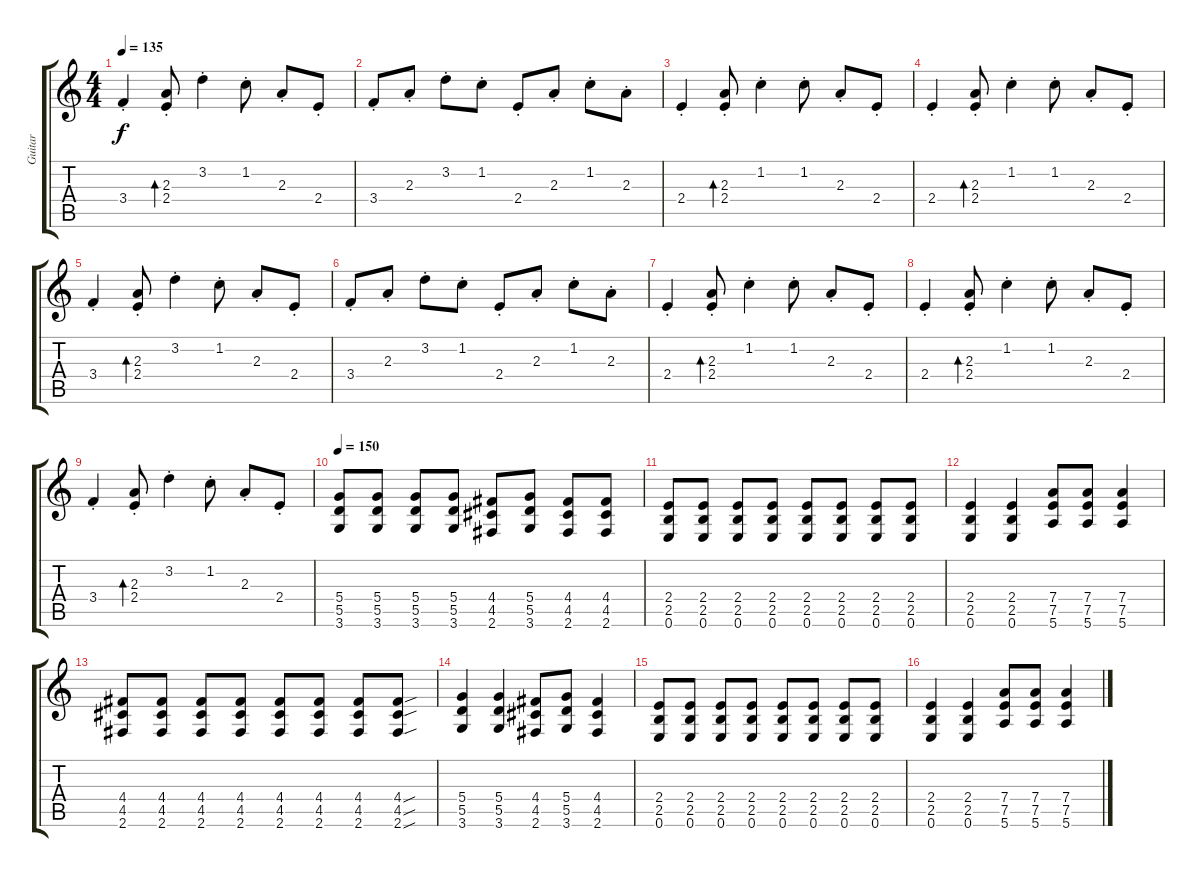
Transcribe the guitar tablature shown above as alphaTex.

\track ("Guitar" "Guitar") {instrument distortionguitar}
\staff {score tabs}
\tuning (E4 B3 G3 D3 A2 E2) {hide}
\ts (4 4)
\tempo 135
\clef g2
\ks c
3.4{st}.4{dy f} (2.3{st} 2.4{st}).8{bd 480} 3.2{st}.4 1.2{st}.8 2.3{st}.8 2.4{st}.8 |
3.4{st}.8 2.3{st}.8 3.2{st}.8 1.2{st}.8 2.4{st}.8 2.3{st}.8 1.2{st}.8 2.3{st}.8 |
2.4{st}.4 (2.3{st} 2.4{st}).8{bd 480} 1.2{st}.4 1.2{st}.8 2.3{st}.8 2.4{st}.8 |
2.4{st}.4 (2.3{st} 2.4{st}).8{bd 480} 1.2{st}.4 1.2{st}.8 2.3{st}.8 2.4{st}.8 |
3.4{st}.4 (2.3{st} 2.4{st}).8{bd 480} 3.2{st}.4 1.2{st}.8 2.3{st}.8 2.4{st}.8 |
3.4{st}.8 2.3{st}.8 3.2{st}.8 1.2{st}.8 2.4{st}.8 2.3{st}.8 1.2{st}.8 2.3{st}.8 |
2.4{st}.4 (2.3{st} 2.4{st}).8{bd 480} 1.2{st}.4 1.2{st}.8 2.3{st}.8 2.4{st}.8 |
2.4{st}.4 (2.3{st} 2.4{st}).8{bd 480} 1.2{st}.4 1.2{st}.8 2.3{st}.8 2.4{st}.8 |
3.4{st}.4 (2.3{st} 2.4{st}).8{bd 480} 3.2{st}.4 1.2{st}.8 2.3{st}.8 2.4{st}.8 |
\tempo 150
(5.4 5.5 3.6).8{instrument distortionguitar} (5.4 5.5 3.6).8 (5.4 5.5 3.6).8 (5.4 5.5 3.6).8 (4.4 4.5 2.6).8 (5.4 5.5 3.6).8 (4.4 4.5 2.6).8 (4.4 4.5 2.6).8 |
(2.4 2.5 0.6).8 (2.4 2.5 0.6).8 (2.4 2.5 0.6).8 (2.4 2.5 0.6).8 (2.4 2.5 0.6).8 (2.4 2.5 0.6).8 (2.4 2.5 0.6).8 (2.4 2.5 0.6).8 |
(2.4 2.5 0.6).4 (2.4 2.5 0.6).4 (7.4 7.5 5.6).8 (7.4 7.5 5.6).8 (7.4 7.5 5.6).4 |
(4.4 4.5 2.6).8 (4.4 4.5 2.6).8 (4.4 4.5 2.6).8 (4.4 4.5 2.6).8 (4.4 4.5 2.6).8 (4.4 4.5 2.6).8 (4.4 4.5 2.6).8 (4.4{sou} 4.5{sou} 2.6{sou}).8 |
(5.4 5.5 3.6).4 (5.4 5.5 3.6).4 (4.4 4.5 2.6).8 (5.4 5.5 3.6).8 (4.4 4.5 2.6).4 |
(2.4 2.5 0.6).8 (2.4 2.5 0.6).8 (2.4 2.5 0.6).8 (2.4 2.5 0.6).8 (2.4 2.5 0.6).8 (2.4 2.5 0.6).8 (2.4 2.5 0.6).8 (2.4 2.5 0.6).8 |
(2.4 2.5 0.6).4 (2.4 2.5 0.6).4 (7.4 7.5 5.6).8 (7.4 7.5 5.6).8 (7.4 7.5 5.6).4
